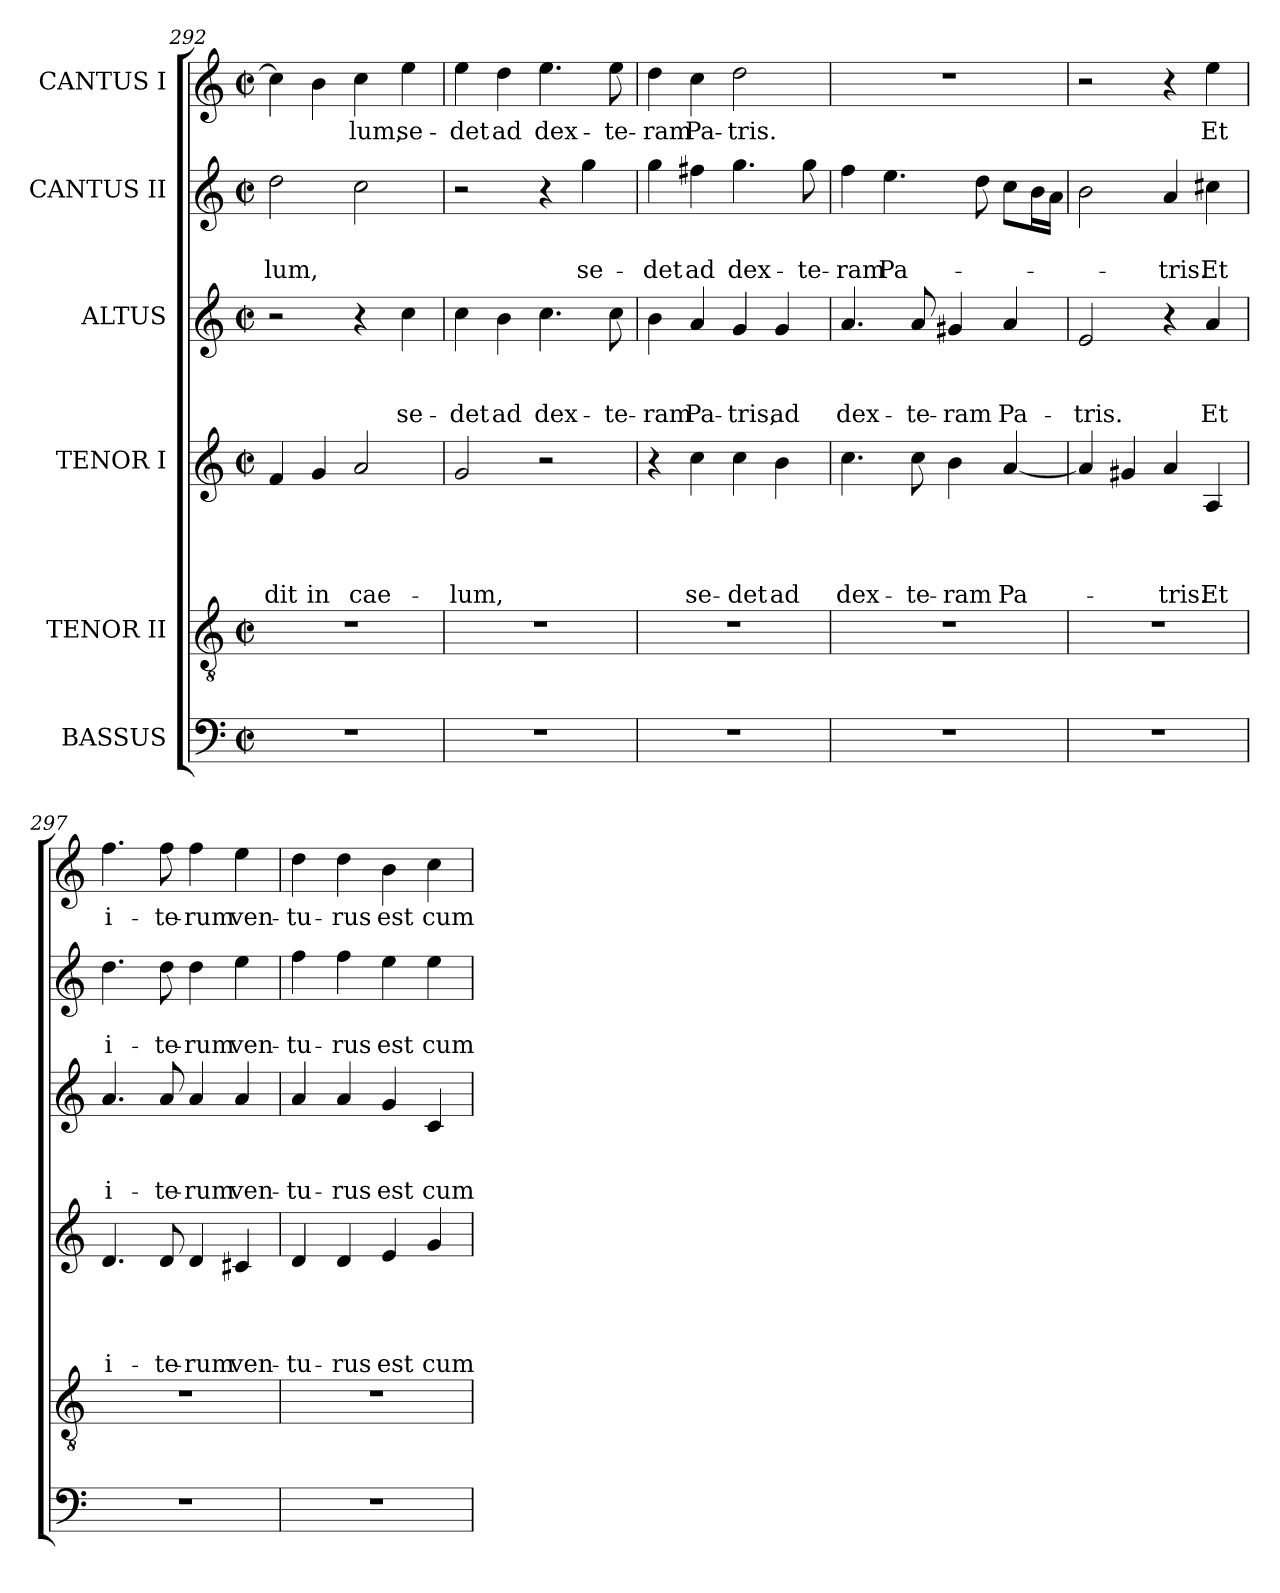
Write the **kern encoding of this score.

**kern	**kern	**kern	**text	**text	**text	**text	**kern	**text	**text	**text	**kern	**text	**text	**kern	**text
*part6	*part5	*part4	*part4	*part4	*part4	*part4	*part3	*part3	*part3	*part3	*part2	*part2	*part2	*part1	*part1
*staff6	*staff5	*staff4	*staff4	*staff4	*staff4	*staff4	*staff3	*staff3	*staff3	*staff3	*staff2	*staff2	*staff2	*staff1	*staff1
*I"BASSUS	*I"TENOR II	*I"TENOR I	*	*	*	*	*I"ALTUS	*	*	*	*I"CANTUS II	*	*	*I"CANTUS I	*
*clefF4	*clefGv2	*clefG2	*	*	*	*	*clefG2	*	*	*	*clefG2	*	*	*clefG2	*
*k[]	*k[]	*k[]	*	*	*	*	*k[]	*	*	*	*k[]	*	*	*k[]	*
*C:	*C:	*C:	*	*	*	*	*C:	*	*	*	*C:	*	*	*C:	*
*M2/2	*M2/2	*M2/2	*	*	*	*	*M2/2	*	*	*	*M2/2	*	*	*M2/2	*
*met(c|)	*met(c|)	*met(c|)	*	*	*	*	*met(c|)	*	*	*	*met(c|)	*	*	*met(c|)	*
=292	=292	=292	=292	=292	=292	=292	=292	=292	=292	=292	=292	=292	=292	=292	=292
1r	1r	4f/	.	.	.	-dit	2r	.	.	.	2dd\	.	-lum,	4cc\]	.
.	.	4g/	.	.	.	in	.	.	.	.	.	.	.	4b\	.
.	.	2a/	.	.	.	cae-	4r	.	.	.	2cc\	.	.	4cc\	-lum,
.	.	.	.	.	.	.	4cc\	.	.	se-	.	.	.	4ee\	se-
=293	=293	=293	=293	=293	=293	=293	=293	=293	=293	=293	=293	=293	=293	=293	=293
1r	1r	2g/	.	.	.	-lum,	4cc\	.	.	-det	2r	.	.	4ee\	-det
.	.	.	.	.	.	.	4b\	.	.	ad	.	.	.	4dd\	ad
.	.	2r	.	.	.	.	4.cc\	.	.	dex-	4r	.	.	4.ee\	dex-
.	.	.	.	.	.	.	.	.	.	.	4gg\	.	se-	.	.
.	.	.	.	.	.	.	8cc\	.	.	-te-	.	.	.	8ee\	-te-
!!LO:PB:g=z
=294	=294	=294	=294	=294	=294	=294	=294	=294	=294	=294	=294	=294	=294	=294	=294
1r	1r	4r	.	.	.	.	4b\	.	.	-ram	4gg\	.	-det	4dd\	-ram
.	.	4cc\	.	.	.	se-	4a/	.	.	Pa-	4ff#X\	.	ad	4cc\	Pa-
.	.	4cc\	.	.	.	-det	4g/	.	.	-tris,	4.gg\	.	dex-	2dd\	-tris.
.	.	4b\	.	.	.	ad	4g/	.	.	ad	.	.	.	.	.
.	.	.	.	.	.	.	.	.	.	.	8gg\	.	-te-	.	.
=295	=295	=295	=295	=295	=295	=295	=295	=295	=295	=295	=295	=295	=295	=295	=295
1r	1r	4.cc\	.	.	.	dex-	4.a/	.	.	dex-	4ff\	.	-ram	1r	.
.	.	.	.	.	.	.	.	.	.	.	4.ee\	.	Pa-	.	.
.	.	8cc\	.	.	.	-te-	8a/	.	.	-te-	.	.	.	.	.
.	.	4b\	.	.	.	-ram	4g#X/	.	.	-ram	.	.	.	.	.
.	.	.	.	.	.	.	.	.	.	.	8dd\	.	.	.	.
.	.	[4a/	.	.	.	Pa-	4a/	.	.	Pa-	8cc\L	.	.	.	.
.	.	.	.	.	.	.	.	.	.	.	16b\L	.	.	.	.
.	.	.	.	.	.	.	.	.	.	.	16a\JJ	.	.	.	.
=296	=296	=296	=296	=296	=296	=296	=296	=296	=296	=296	=296	=296	=296	=296	=296
1r	1r	4a/]	.	.	.	.	2e/	.	.	-tris.	2b\	.	.	2r	.
.	.	4g#X/	.	.	.	.	.	.	.	.	.	.	.	.	.
.	.	4a/	.	.	.	-tris.	4r	.	.	.	4a/	.	-tris.	4r	.
.	.	4A/	.	.	.	Et	4a/	.	.	Et	4cc#X\	.	Et	4ee\	Et
=297	=297	=297	=297	=297	=297	=297	=297	=297	=297	=297	=297	=297	=297	=297	=297
1r	1r	4.d/	.	.	.	i-	4.a/	.	.	i-	4.dd\	.	i-	4.ff\	i-
.	.	8d/	.	.	.	-te-	8a/	.	.	-te-	8dd\	.	-te-	8ff\	-te-
.	.	4d/	.	.	.	-rum	4a/	.	.	-rum	4dd\	.	-rum	4ff\	-rum
.	.	4c#X/	.	.	.	ven-	4a/	.	.	ven-	4ee\	.	ven-	4ee\	ven-
=298	=298	=298	=298	=298	=298	=298	=298	=298	=298	=298	=298	=298	=298	=298	=298
1r	1r	4d/	.	.	.	-tu-	4a/	.	.	-tu-	4ff\	.	-tu-	4dd\	-tu-
.	.	4d/	.	.	.	-rus	4a/	.	.	-rus	4ff\	.	-rus	4dd\	-rus
.	.	4e/	.	.	.	est	4g/	.	.	est	4ee\	.	est	4b\	est
.	.	4g/	.	.	.	cum	4c/	.	.	cum	4ee\	.	cum	4cc\	cum
=	=	=	=	=	=	=	=	=	=	=	=	=	=	=	=
*-	*-	*-	*-	*-	*-	*-	*-	*-	*-	*-	*-	*-	*-	*-	*-
